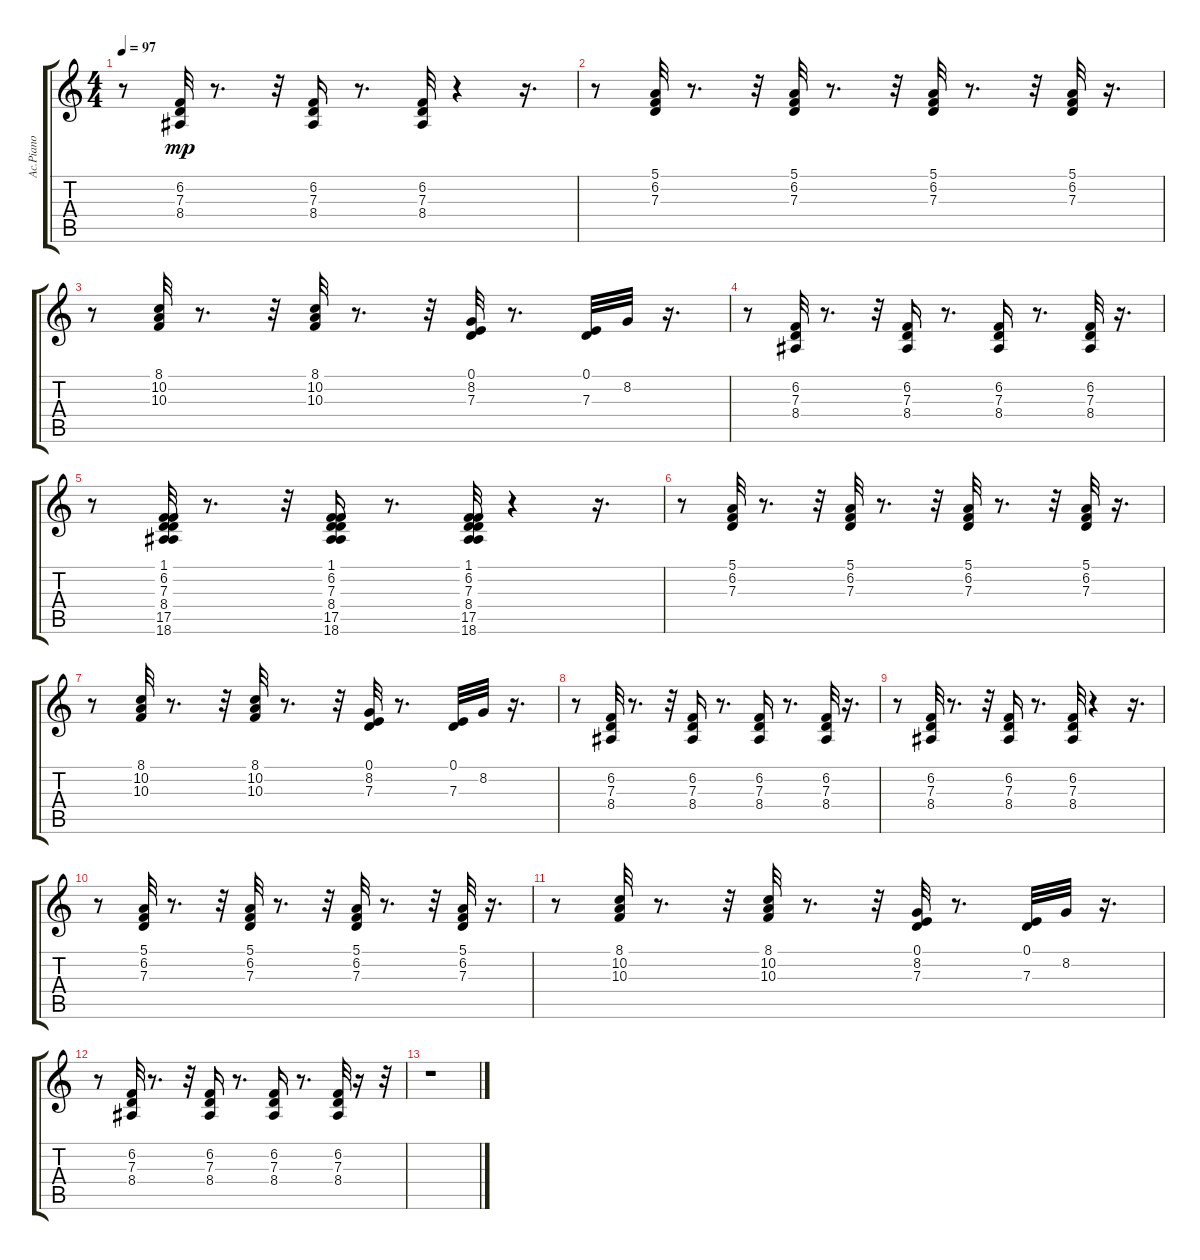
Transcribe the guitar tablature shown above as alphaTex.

\track ("Ac.Piano" "Ac.Piano") {instrument acousticgrandpiano}
\staff {score tabs}
\tuning (E4 B3 G3 D3 A2 E2) {hide}
\ts (4 4)
\tempo 97
\clef g2
\ks c
r.8{dy mp} (6.2 7.3 8.4).32 r.8{d} r.32 (6.2 7.3 8.4).16 r.8{d} (6.2 7.3 8.4).32 r.4 r.16{d} |
r.8 (5.1 6.2 7.3).32 r.8{d} r.32 (5.1 6.2 7.3).32 r.8{d} r.32 (5.1 6.2 7.3).32 r.8{d} r.32 (5.1 6.2 7.3).32 r.16{d} |
r.8 (8.1 10.2 10.3).32 r.8{d} r.32 (8.1 10.2 10.3).32 r.8{d} r.32 (0.1 8.2 7.3).32 r.8{d} (0.1 7.3).32 8.2.32 r.16{d} |
r.8 (6.2 7.3 8.4).32 r.8{d} r.32 (6.2 7.3 8.4).16 r.8{d} (6.2 7.3 8.4).16 r.8{d} (6.2 7.3 8.4).32 r.16{d} |
r.8 (1.1 6.2 7.3 8.4 17.5 18.6).32 r.8{d} r.32 (1.1 6.2 7.3 8.4 17.5 18.6).16 r.8{d} (1.1 6.2 7.3 8.4 17.5 18.6).32 r.4 r.16{d} |
r.8 (5.1 6.2 7.3).32 r.8{d} r.32 (5.1 6.2 7.3).32 r.8{d} r.32 (5.1 6.2 7.3).32 r.8{d} r.32 (5.1 6.2 7.3).32 r.16{d} |
r.8 (8.1 10.2 10.3).32 r.8{d} r.32 (8.1 10.2 10.3).32 r.8{d} r.32 (0.1 8.2 7.3).32 r.8{d} (0.1 7.3).32 8.2.32 r.16{d} |
r.8 (6.2 7.3 8.4).32 r.8{d} r.32 (6.2 7.3 8.4).16 r.8{d} (6.2 7.3 8.4).16 r.8{d} (6.2 7.3 8.4).32 r.16{d} |
r.8 (6.2 7.3 8.4).32 r.8{d} r.32 (6.2 7.3 8.4).16 r.8{d} (6.2 7.3 8.4).32 r.4 r.16{d} |
r.8 (5.1 6.2 7.3).32 r.8{d} r.32 (5.1 6.2 7.3).32 r.8{d} r.32 (5.1 6.2 7.3).32 r.8{d} r.32 (5.1 6.2 7.3).32 r.16{d} |
r.8 (8.1 10.2 10.3).32 r.8{d} r.32 (8.1 10.2 10.3).32 r.8{d} r.32 (0.1 8.2 7.3).32 r.8{d} (0.1 7.3).32 8.2.32 r.16{d} |
r.8 (6.2 7.3 8.4).32 r.8{d} r.32 (6.2 7.3 8.4).16 r.8{d} (6.2 7.3 8.4).16 r.8{d} (6.2 7.3 8.4).32 r.16 r.32 |
r.1
